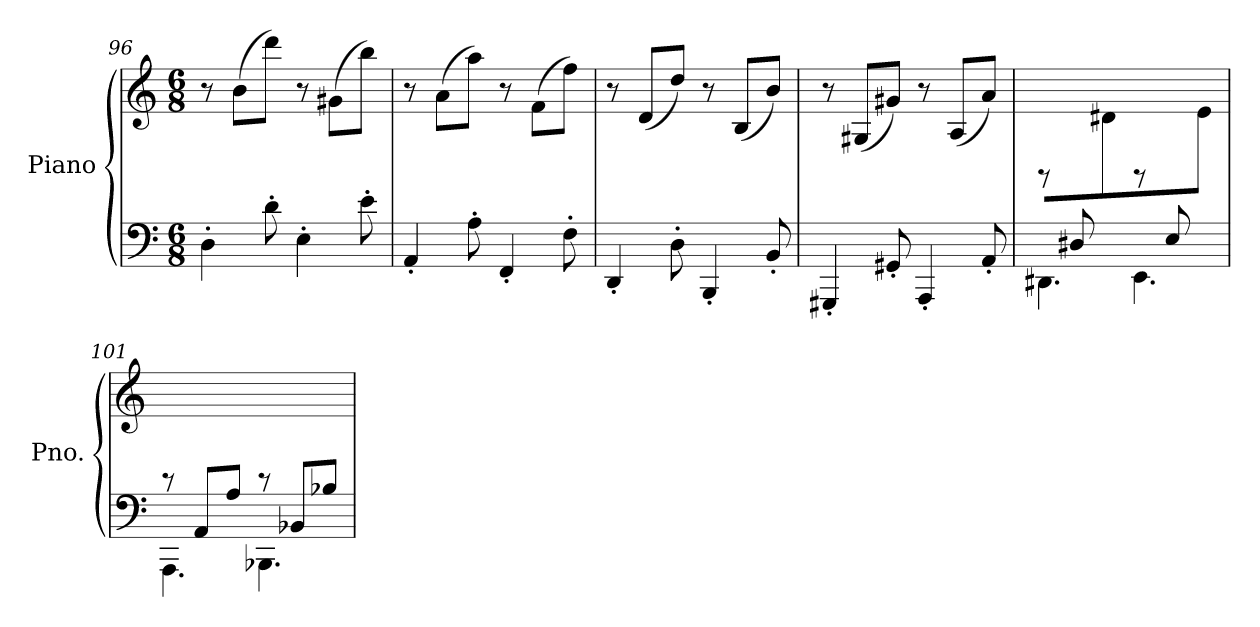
**kern	**kern
*part1	*part1
*staff2	*staff1
*I"Piano	*
*I'Pno.	*
*clefF4	*clefG2
*k[]	*k[]
*M6/8	*M6/8
=96	=96
4D'\	8r
.	(>8b\L
8d'\	8ddd\J)
4E'\	8r
.	(>8g#X\L
8e'\	8bb\J)
=97	=97
4AA'/	8r
.	(>8a\L
8A'\	8aa\J)
4FF'/	8r
.	(>8f\L
8F'\	8ff\J)
=98	=98
4DD'/	8r
.	(<8d/L
8D'\	8dd/J)
4BBB'/	8r
.	(<8B/L
8BB'/	8b/J)
!!LO:LB:g=z
=99	=99
4GGG#X'/	8r
.	(<8G#X/L
8GG#X'/	8g#X/J)
4AAA'/	8r
.	(<8A/L
8AA'/	8a/J)
=100	=100
*^	*
8ryy	4.DD#X\	8rGG
(>8D#X/L	.	8ryy
4ryy	.	8d#X\J)
.	4.EE\	8rGG
(>8E/L	.	8ryy
8ryy	.	8e\J)
=101	=101	=101
8ryy	4.AAA\	8rGG
8AA/L	.	4ryy
8A/J	.	.
8ryy	4.BBB-X\	8rGG
8BB-X/L	.	4ryy
8B-X/J	.	.
*v	*v	*
=	=
*-	*-
